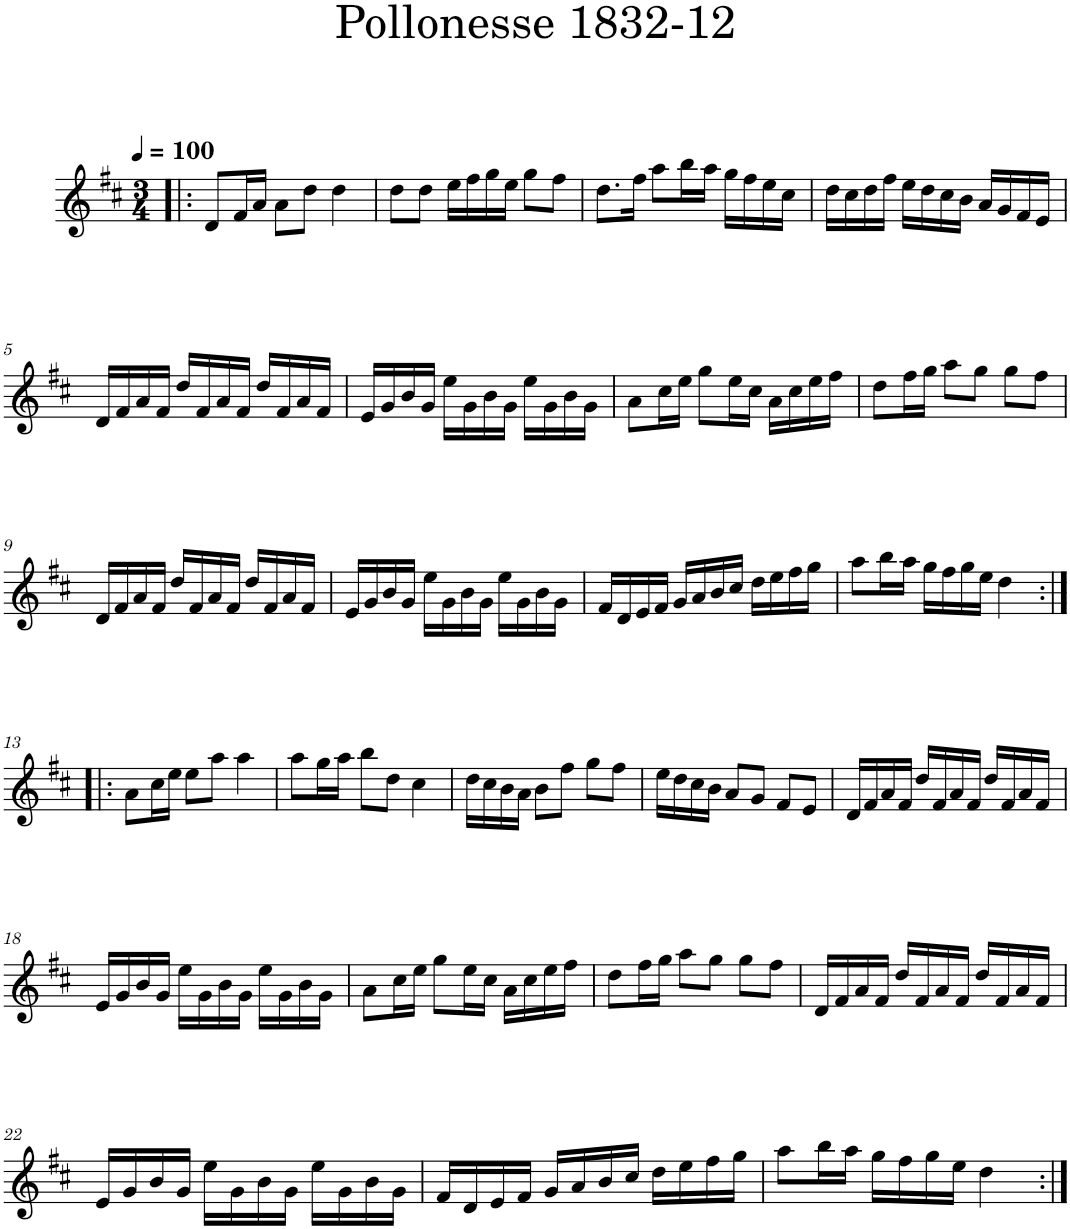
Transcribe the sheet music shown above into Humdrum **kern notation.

**kern
*part1
*staff1
*I"Piano
*I'Pno
*clefG2
*k[f#c#]
*D:
*M3/4
*MM100
=1!|:
8d/L
16f#/L
16a/JJ
8a\L
8dd\J
4dd\
=2
8dd\L
8dd\J
16ee\LL
16ff#\
16gg\
16ee\JJ
8gg\L
8ff#\J
=3
8.dd\L
16ff#\Jk
8aa\L
16bb\L
16aa\JJ
16gg\LL
16ff#\
16ee\
16cc#\JJ
=4
16dd\LL
16cc#\
16dd\
16ff#\JJ
16ee\LL
16dd\
16cc#\
16b\JJ
16a/LL
16g/
16f#/
16e/JJ
!!LO:LB:g=z
=5
16d/LL
16f#/
16a/
16f#/JJ
16dd/LL
16f#/
16a/
16f#/JJ
16dd/LL
16f#/
16a/
16f#/JJ
=6
16e/LL
16g/
16b/
16g/JJ
16ee\LL
16g\
16b\
16g\JJ
16ee\LL
16g\
16b\
16g\JJ
=7
8a\L
16cc#\L
16ee\JJ
8gg\L
16ee\L
16cc#\JJ
16a\LL
16cc#\
16ee\
16ff#\JJ
=8
8dd\L
16ff#\L
16gg\JJ
8aa\L
8gg\J
8gg\L
8ff#\J
!!LO:LB:g=z
=9
16d/LL
16f#/
16a/
16f#/JJ
16dd/LL
16f#/
16a/
16f#/JJ
16dd/LL
16f#/
16a/
16f#/JJ
=10
16e/LL
16g/
16b/
16g/JJ
16ee\LL
16g\
16b\
16g\JJ
16ee\LL
16g\
16b\
16g\JJ
=11
16f#/LL
16d/
16e/
16f#/JJ
16g/LL
16a/
16b/
16cc#/JJ
16dd\LL
16ee\
16ff#\
16gg\JJ
=12
8aa\L
16bb\L
16aa\JJ
16gg\LL
16ff#\
16gg\
16ee\JJ
4dd\
!!LO:LB:g=z
=13:|!|:
8a\L
16cc#\L
16ee\JJ
8ee\L
8aa\J
4aa\
=14
8aa\L
16gg\L
16aa\JJ
8bb\L
8dd\J
4cc#\
=15
16dd\LL
16cc#\
16b\
16a\JJ
8b\L
8ff#\J
8gg\L
8ff#\J
=16
16ee\LL
16dd\
16cc#\
16b\JJ
8a/L
8g/J
8f#/L
8e/J
=17
16d/LL
16f#/
16a/
16f#/JJ
16dd/LL
16f#/
16a/
16f#/JJ
16dd/LL
16f#/
16a/
16f#/JJ
!!LO:LB:g=z
=18
16e/LL
16g/
16b/
16g/JJ
16ee\LL
16g\
16b\
16g\JJ
16ee\LL
16g\
16b\
16g\JJ
=19
8a\L
16cc#\L
16ee\JJ
8gg\L
16ee\L
16cc#\JJ
16a\LL
16cc#\
16ee\
16ff#\JJ
=20
8dd\L
16ff#\L
16gg\JJ
8aa\L
8gg\J
8gg\L
8ff#\J
=21
16d/LL
16f#/
16a/
16f#/JJ
16dd/LL
16f#/
16a/
16f#/JJ
16dd/LL
16f#/
16a/
16f#/JJ
!!LO:LB:g=z
=22
16e/LL
16g/
16b/
16g/JJ
16ee\LL
16g\
16b\
16g\JJ
16ee\LL
16g\
16b\
16g\JJ
=23
16f#/LL
16d/
16e/
16f#/JJ
16g/LL
16a/
16b/
16cc#/JJ
16dd\LL
16ee\
16ff#\
16gg\JJ
=24
8aa\L
16bb\L
16aa\JJ
16gg\LL
16ff#\
16gg\
16ee\JJ
4dd\
=:|!
*-
